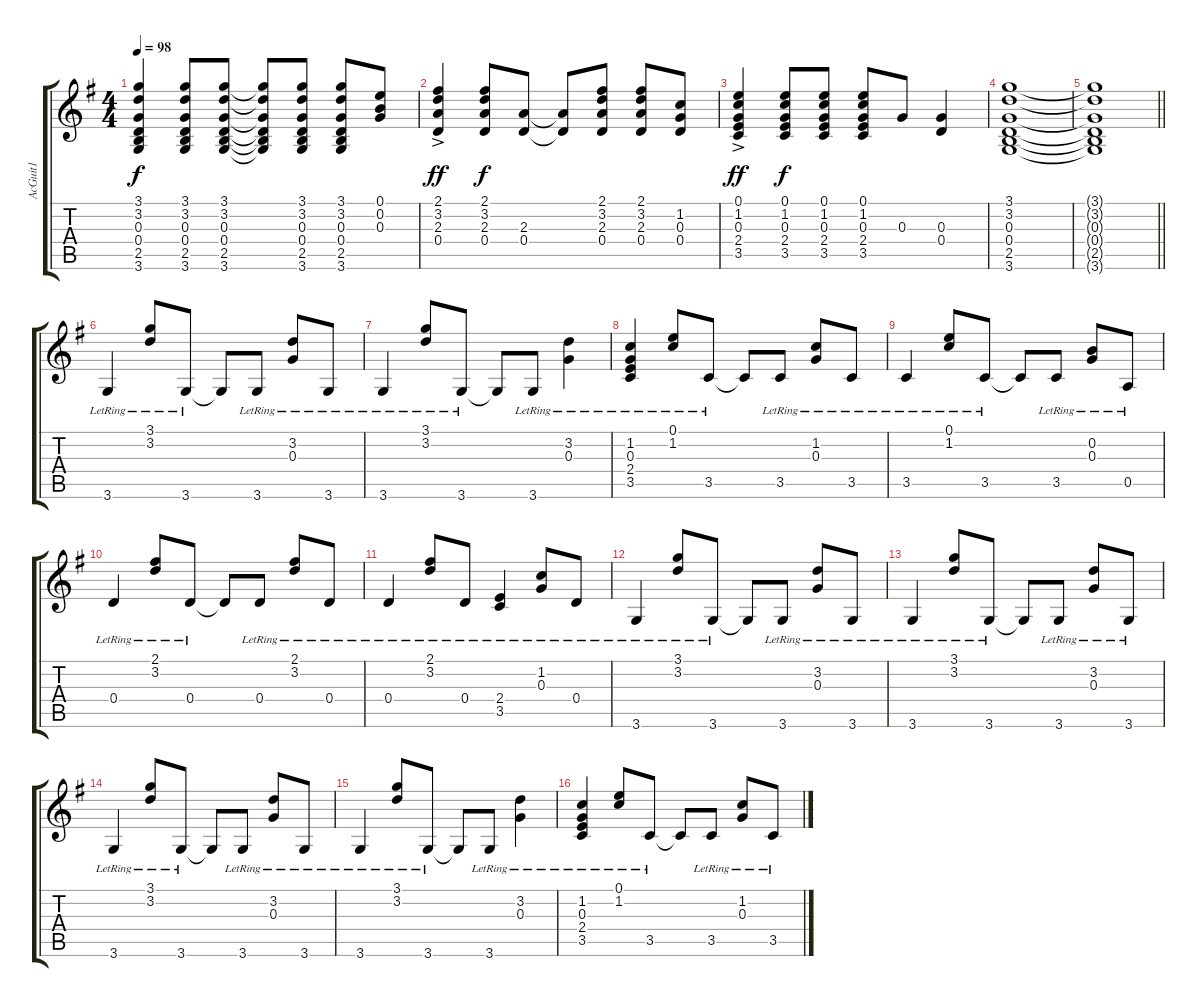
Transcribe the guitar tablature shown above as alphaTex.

\track ("AcGuit1" "AcGuit1") {instrument acousticguitarsteel}
\staff {score tabs}
\tuning (E4 B3 G3 D3 A2 E2) {hide}
\ts (4 4)
\tempo 98
\clef g2
\ks g
(3.1 3.2 0.3 0.4 2.5 3.6).4{dy f} (3.1 3.2 0.3 0.4 2.5 3.6).8 (3.1 3.2 0.3 0.4 2.5 3.6).8 (3.1{t} 3.2{t} 0.3{t} 0.4{t} 2.5{t} 3.6{t}).8 (3.1 3.2 0.3 0.4 2.5 3.6).8 (3.1 3.2 0.3 0.4 2.5 3.6).8 (0.1 0.2 0.3).8 |
(2.1{ac} 3.2{ac} 2.3{ac} 0.4{ac}).4{dy ff} (2.1 3.2 2.3 0.4).8{dy f} (2.3 0.4).8 (2.3{t} 0.4{t}).8 (2.1 3.2 2.3 0.4).8 (2.1 3.2 2.3 0.4).8 (1.2 0.3 0.4).8 |
(0.1{ac} 1.2{ac} 0.3{ac} 2.4{ac} 3.5{ac}).4{dy ff} (0.1 1.2 0.3 2.4 3.5).8{dy f} (0.1 1.2 0.3 2.4 3.5).8 (0.1 1.2 0.3 2.4 3.5).8 0.3.8 (0.3 0.4).4 |
(3.1 3.2 0.3 0.4 2.5 3.6).1 |
\barLineRight lightlight
(3.1{t} 3.2{t} 0.3{t} 0.4{t} 2.5{t} 3.6{t}).1 |
3.6{lr}.4 (3.1{lr} 3.2{lr}).8 3.6{lr}.8 3.6{t}.8 3.6{lr}.8 (3.2{lr} 0.3{lr}).8 3.6{lr}.8 |
3.6{lr}.4 (3.1{lr} 3.2{lr}).8 3.6{lr}.8 3.6{t}.8 3.6{lr}.8 (3.2{lr} 0.3{lr}).4 |
(1.2{lr} 0.3{lr} 2.4{lr} 3.5{lr}).4 (0.1{lr} 1.2{lr}).8 3.5{lr}.8 3.5{t}.8 3.5{lr}.8 (1.2{lr} 0.3{lr}).8 3.5{lr}.8 |
3.5{lr}.4 (0.1{lr} 1.2{lr}).8 3.5{lr}.8 3.5{t}.8 3.5{lr}.8 (0.2{lr} 0.3{lr}).8 0.5{lr}.8 |
0.4{lr}.4 (2.1{lr} 3.2{lr}).8 0.4{lr}.8 0.4{t}.8 0.4{lr}.8 (2.1{lr} 3.2{lr}).8 0.4{lr}.8 |
0.4{lr}.4 (2.1{lr} 3.2{lr}).8 0.4{lr}.8 (2.4{lr} 3.5{lr}).4 (1.2{lr} 0.3{lr}).8 0.4{lr}.8 |
3.6{lr}.4 (3.1{lr} 3.2{lr}).8 3.6{lr}.8 3.6{t}.8 3.6{lr}.8 (3.2{lr} 0.3{lr}).8 3.6{lr}.8 |
3.6{lr}.4 (3.1{lr} 3.2{lr}).8 3.6{lr}.8 3.6{t}.8 3.6{lr}.8 (3.2{lr} 0.3{lr}).8 3.6{lr}.8 |
3.6{lr}.4 (3.1{lr} 3.2{lr}).8 3.6{lr}.8 3.6{t}.8 3.6{lr}.8 (3.2{lr} 0.3{lr}).8 3.6{lr}.8 |
3.6{lr}.4 (3.1{lr} 3.2{lr}).8 3.6{lr}.8 3.6{t}.8 3.6{lr}.8 (3.2{lr} 0.3{lr}).4 |
(1.2{lr} 0.3{lr} 2.4{lr} 3.5{lr}).4 (0.1{lr} 1.2{lr}).8 3.5{lr}.8 3.5{t}.8 3.5{lr}.8 (1.2{lr} 0.3{lr}).8 3.5{lr}.8
